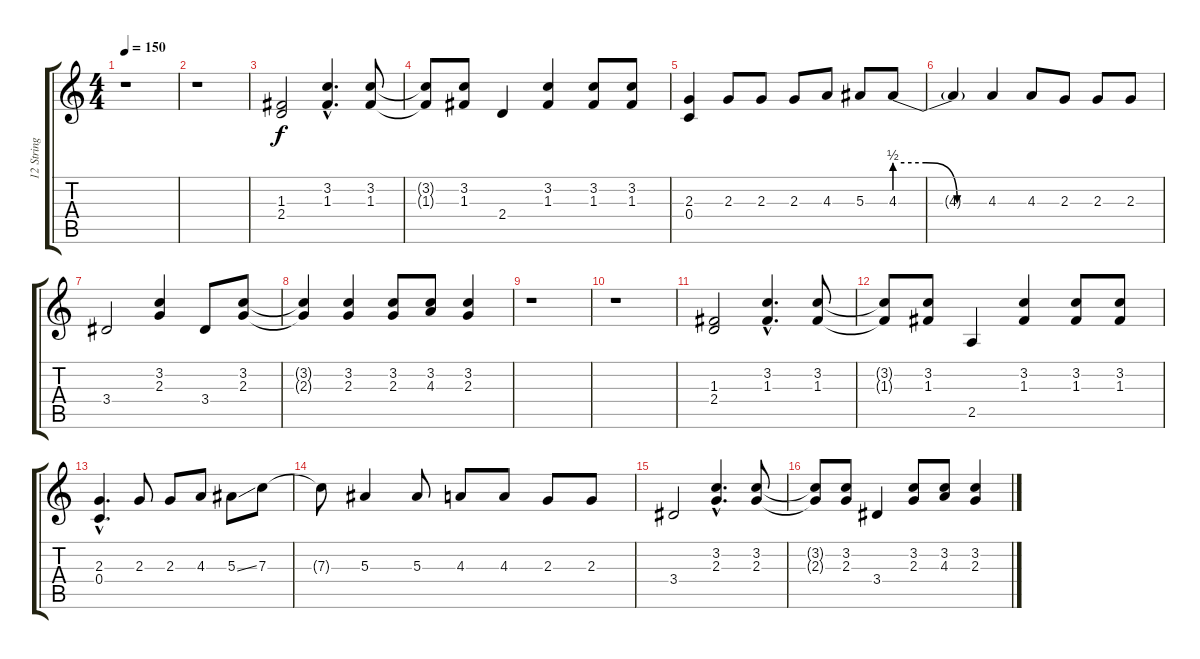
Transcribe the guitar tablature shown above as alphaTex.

\track ("12 String" "12 String") {instrument acousticguitarsteel}
\staff {score tabs}
\tuning (D4 A3 F3 C3 G2 C2) {hide}
\ts (4 4)
\tempo 150
\clef g2
\ks c
r.1{dy f} |
r.1 |
(1.3 2.4).2 (3.2{hac} 1.3{hac}).4{d} (3.2 1.3).8 |
(3.2{t} 1.3{t}).8 (3.2 1.3).8 2.4.4 (3.2 1.3).4 (3.2 1.3).8 (3.2 1.3).8 |
(2.3 0.4).4 2.3.8 2.3.8 2.3.8 4.3.8 5.3.8 4.3{be (custom 0 2 20 2 40 0 60 0)}.8 |
4.3{t}.4 4.3.4 4.3.8 2.3.8 2.3.8 2.3.8 |
3.4.2 (3.2 2.3).4 3.4.8 (3.2 2.3).8 |
(3.2{t} 2.3{t}).4 (3.2 2.3).4 (3.2 2.3).8 (3.2 4.3).8 (3.2 2.3).4 |
r.1 |
r.1 |
(1.3 2.4).2 (3.2{hac} 1.3{hac}).4{d} (3.2 1.3).8 |
(3.2{t} 1.3{t}).8 (3.2 1.3).8 2.5.4 (3.2 1.3).4 (3.2 1.3).8 (3.2 1.3).8 |
(2.3{hac} 0.4{hac}).4{d} 2.3.8 2.3.8 4.3.8 5.3{ss}.8 7.3.8 |
7.3{t}.8 5.3.4 5.3.8 4.3.8 4.3.8 2.3.8 2.3.8 |
3.4.2 (3.2{hac} 2.3{hac}).4{d} (3.2 2.3).8 |
(3.2{t} 2.3{t}).8 (3.2 2.3).8 3.4.4 (3.2 2.3).8 (3.2 4.3).8 (3.2 2.3).4
